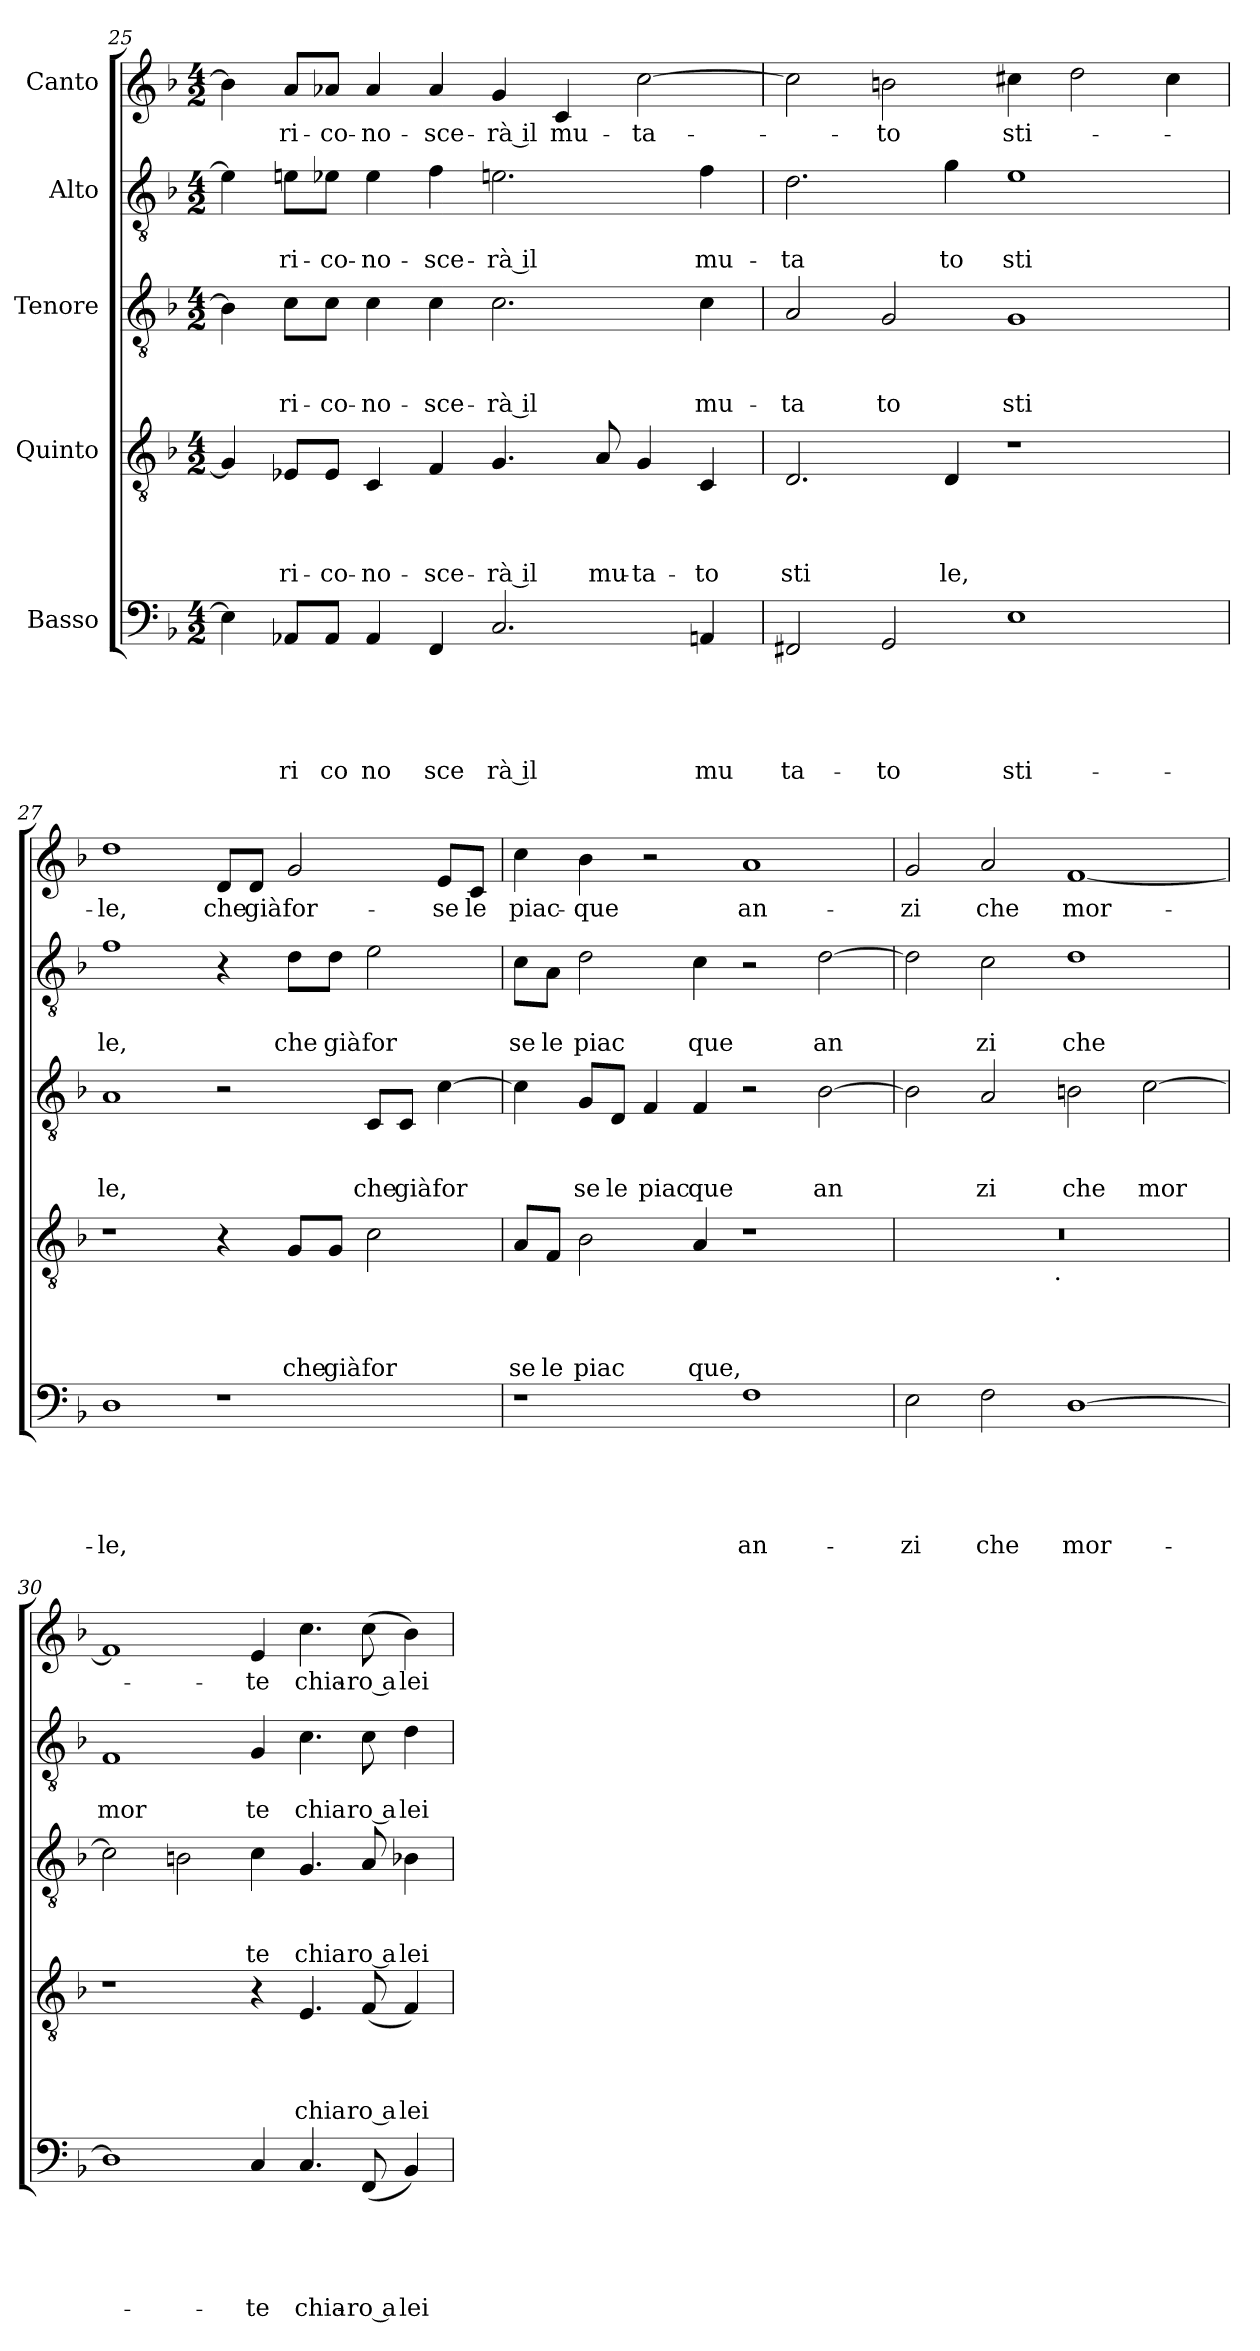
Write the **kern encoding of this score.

**kern	**text	**text	**text	**text	**text	**kern	**text	**text	**text	**text	**kern	**text	**text	**text	**kern	**text	**text	**kern	**text
*part5	*part5	*part5	*part5	*part5	*part5	*part4	*part4	*part4	*part4	*part4	*part3	*part3	*part3	*part3	*part2	*part2	*part2	*part1	*part1
*staff5	*staff5	*staff5	*staff5	*staff5	*staff5	*staff4	*staff4	*staff4	*staff4	*staff4	*staff3	*staff3	*staff3	*staff3	*staff2	*staff2	*staff2	*staff1	*staff1
*I"Basso	*	*	*	*	*	*I"Quinto	*	*	*	*	*I"Tenore	*	*	*	*I"Alto	*	*	*I"Canto	*
*clefF4	*	*	*	*	*	*clefGv2	*	*	*	*	*clefGv2	*	*	*	*clefGv2	*	*	*clefG2	*
*k[b-]	*	*	*	*	*	*k[b-]	*	*	*	*	*k[b-]	*	*	*	*k[b-]	*	*	*k[b-]	*
*F:	*	*	*	*	*	*F:	*	*	*	*	*F:	*	*	*	*F:	*	*	*F:	*
*M4/2	*	*	*	*	*	*M4/2	*	*	*	*	*M4/2	*	*	*	*M4/2	*	*	*M4/2	*
=25	=25	=25	=25	=25	=25	=25	=25	=25	=25	=25	=25	=25	=25	=25	=25	=25	=25	=25	=25
4E-\]	.	.	.	.	.	4G/]	.	.	.	.	4B-\]	.	.	.	4e-\]	.	.	4b-\]	.
!	!	!	!	!	!LO:LY:b	!	!	!	!	!LO:LY:b	!	!	!	!LO:LY:b	!	!	!LO:LY:b	!	!LO:LY:b
8AA-X/L	.	.	.	.	ri	8E-X/L	.	.	.	ri-	8c\L	.	.	ri-	8e\L	.	ri-	8a/L	ri-
!	!	!	!	!	!LO:LY:b	!	!	!	!	!LO:LY:b	!	!	!	!LO:LY:b	!	!	!LO:LY:b	!	!LO:LY:b
8AA-/J	.	.	.	.	co	8E-/J	.	.	.	-co-	8c\J	.	.	-co-	8e-X\J	.	-co-	8a-X/J	-co-
!	!	!	!	!	!LO:LY:b	!	!	!	!	!LO:LY:b	!	!	!	!LO:LY:b	!	!	!LO:LY:b	!	!LO:LY:b
4AA-/	.	.	.	.	no	4C/	.	.	.	-no-	4c\	.	.	-no-	4e-\	.	-no-	4a-/	-no-
!	!	!	!	!	!LO:LY:b	!	!	!	!	!LO:LY:b	!	!	!	!LO:LY:b	!	!	!LO:LY:b	!	!LO:LY:b
4FF/	.	.	.	.	sce	4F/	.	.	.	-sce-	4c\	.	.	-sce-	4f\	.	-sce-	4a-/	-sce-
!	!	!	!	!	!LO:LY:b:rj	!	!	!	!	!LO:LY:b:rj	!	!	!	!LO:LY:b:rj	!	!	!LO:LY:b:rj	!	!LO:LY:b:rj
2.C/	.	.	.	.	rà il	4.G/	.	.	.	-rà il	2.c\	.	.	-rà il	2.en\	.	-rà il	4g/	-rà il
!	!	!	!	!	!	!	!	!	!	!	!	!	!	!	!	!	!	!	!LO:LY:b
.	.	.	.	.	.	.	.	.	.	.	.	.	.	.	.	.	.	4c/	mu-
!	!	!	!	!	!	!	!	!	!	!LO:LY:b	!	!	!	!	!	!	!	!	!
.	.	.	.	.	.	8A/	.	.	.	mu-	.	.	.	.	.	.	.	.	.
!	!	!	!	!	!	!	!	!	!	!LO:LY:b	!	!	!	!	!	!	!	!	!LO:LY:b
.	.	.	.	.	.	4G/	.	.	.	-ta-	.	.	.	.	.	.	.	[>2cc\	-ta-
!	!	!	!	!	!LO:LY:b	!	!	!	!	!LO:LY:b	!	!	!	!LO:LY:b	!	!	!LO:LY:b	!	!
4AAn/	.	.	.	.	mu	4C/	.	.	.	-to	4c\	.	.	mu-	4f\	.	mu-	.	.
!!LO:PB:g=z
=26	=26	=26	=26	=26	=26	=26	=26	=26	=26	=26	=26	=26	=26	=26	=26	=26	=26	=26	=26
!	!	!	!	!	!LO:LY:b	!	!	!	!	!LO:LY:b	!	!	!	!LO:LY:b	!	!	!LO:LY:b	!	!
2FF#X/	.	.	.	.	ta-	2.D/	.	.	.	sti	2A/	.	.	-ta	2.d\	.	-ta	2cc\]	.
!	!	!	!	!	!LO:LY:b	!	!	!	!	!	!	!	!	!LO:LY:b	!	!	!	!	!LO:LY:b
2GG/	.	.	.	.	-to	.	.	.	.	.	2G/	.	.	to	.	.	.	2bn\	-to
!	!	!	!	!	!	!	!	!	!	!LO:LY:b	!	!	!	!	!	!	!LO:LY:b	!	!
.	.	.	.	.	.	4D/	.	.	.	le,	.	.	.	.	4g\	.	to	.	.
!	!	!	!	!	!LO:LY:b	!	!	!	!	!	!	!	!	!LO:LY:b	!	!	!LO:LY:b	!	!LO:LY:b
1E	.	.	.	.	sti-	1r	.	.	.	.	1G	.	.	sti	1e	.	sti	4cc#X\	sti-
.	.	.	.	.	.	.	.	.	.	.	.	.	.	.	.	.	.	2dd\	.
.	.	.	.	.	.	.	.	.	.	.	.	.	.	.	.	.	.	4cc#\	.
=27	=27	=27	=27	=27	=27	=27	=27	=27	=27	=27	=27	=27	=27	=27	=27	=27	=27	=27	=27
!	!	!	!	!	!LO:LY:b	!	!	!	!	!	!	!	!	!LO:LY:b	!	!	!LO:LY:b	!	!LO:LY:b
1D	.	.	.	.	-le,	1r	.	.	.	.	1A	.	.	le,	1f	.	le,	1dd	-le,
!	!	!	!	!	!	!	!	!	!	!	!	!	!	!	!	!	!	!	!LO:LY:b
1r	.	.	.	.	.	4r	.	.	.	.	2r	.	.	.	4r	.	.	8d/L	che
!	!	!	!	!	!	!	!	!	!	!	!	!	!	!	!	!	!	!	!LO:LY:b
.	.	.	.	.	.	.	.	.	.	.	.	.	.	.	.	.	.	8d/J	già
!	!	!	!	!	!	!	!	!	!	!LO:LY:b	!	!	!	!	!	!	!LO:LY:b	!	!LO:LY:b
.	.	.	.	.	.	8G/L	.	.	.	che	.	.	.	.	8d\L	.	che	2g/	for-
!	!	!	!	!	!	!	!	!	!	!LO:LY:b	!	!	!	!	!	!	!LO:LY:b	!	!
.	.	.	.	.	.	8G/J	.	.	.	già	.	.	.	.	8d\J	.	già	.	.
!	!	!	!	!	!	!	!	!	!	!LO:LY:b	!	!	!	!LO:LY:b	!	!	!LO:LY:b	!	!
.	.	.	.	.	.	2c\	.	.	.	for	8C/L	.	.	che	2e\	.	for	.	.
!	!	!	!	!	!	!	!	!	!	!	!	!	!	!LO:LY:b	!	!	!	!	!
.	.	.	.	.	.	.	.	.	.	.	8C/J	.	.	già	.	.	.	.	.
!	!	!	!	!	!	!	!	!	!	!	!	!	!	!LO:LY:b	!	!	!	!	!LO:LY:b
.	.	.	.	.	.	.	.	.	.	.	[>4c\	.	.	for	.	.	.	8e/L	-se
!	!	!	!	!	!	!	!	!	!	!	!	!	!	!	!	!	!	!	!LO:LY:b
.	.	.	.	.	.	.	.	.	.	.	.	.	.	.	.	.	.	8c/J	le
=28	=28	=28	=28	=28	=28	=28	=28	=28	=28	=28	=28	=28	=28	=28	=28	=28	=28	=28	=28
!	!	!	!	!	!	!	!	!	!	!LO:LY:b	!	!	!	!	!	!	!LO:LY:b	!	!LO:LY:b
1r	.	.	.	.	.	8A/L	.	.	.	se	4c\]	.	.	.	8c\L	.	se	4cc\	piac-
!	!	!	!	!	!	!	!	!	!	!LO:LY:b	!	!	!	!	!	!	!LO:LY:b	!	!
.	.	.	.	.	.	8F/J	.	.	.	le	.	.	.	.	8A\J	.	le	.	.
!	!	!	!	!	!	!	!	!	!	!LO:LY:b	!	!	!	!LO:LY:b	!	!	!LO:LY:b	!	!LO:LY:b
.	.	.	.	.	.	2B-\	.	.	.	piac	8G/L	.	.	se	2d\	.	piac	4b-\	-que
!	!	!	!	!	!	!	!	!	!	!	!	!	!	!LO:LY:b	!	!	!	!	!
.	.	.	.	.	.	.	.	.	.	.	8D/J	.	.	le	.	.	.	.	.
!	!	!	!	!	!	!	!	!	!	!	!	!	!	!LO:LY:b	!	!	!	!	!
.	.	.	.	.	.	.	.	.	.	.	4F/	.	.	piac	.	.	.	2r	.
!	!	!	!	!	!	!	!	!	!	!LO:LY:b	!	!	!	!LO:LY:b	!	!	!LO:LY:b	!	!
.	.	.	.	.	.	4A/	.	.	.	que,	4F/	.	.	que	4c\	.	que	.	.
!	!	!	!	!	!LO:LY:b	!	!	!	!	!	!	!	!	!	!	!	!	!	!LO:LY:b
1F	.	.	.	.	an-	1r	.	.	.	.	2r	.	.	.	2r	.	.	1a	an-
!	!	!	!	!	!	!	!	!	!	!	!	!	!	!LO:LY:b	!	!	!LO:LY:b	!	!
.	.	.	.	.	.	.	.	.	.	.	[>2B-\	.	.	an	[>2d\	.	an	.	.
=29	=29	=29	=29	=29	=29	=29	=29	=29	=29	=29	=29	=29	=29	=29	=29	=29	=29	=29	=29
!	!	!	!	!	!LO:LY:b	!	!	!	!	!	!	!	!	!	!	!	!	!	!LO:LY:b
*	*	*	*	*	*	*^	*	*	*	*	*	*	*	*	*	*	*	*	*
2E\	.	.	.	.	-zi	0r	2ryy	.	.	.	.	2B-\]	.	.	.	2d\]	.	.	2g/	-zi
!	!	!	!	!	!LO:LY:b	!	!	!	!	!	!	!	!	!	!LO:LY:b	!	!	!LO:LY:b	!	!LO:LY:b
2F\	.	.	.	.	che	.	4...ryy	.	.	.	.	2A/	.	.	zi	2c\	.	zi	2a/	che
!	!	!	!	!	!	!	!LO:TX:b:t=.	!	!	!	!	!	!	!	!	!	!	!	!	!
.	.	.	.	.	.	.	1ryy	.	.	.	.	.	.	.	.	.	.	.	.	.
!	!	!	!	!	!LO:LY:b	!	!	!	!	!	!	!	!	!	!LO:LY:b	!	!	!LO:LY:b	!	!LO:LY:b
[>1D	.	.	.	.	mor-	.	.	.	.	.	.	2Bn\	.	.	che	1d	.	che	[<1f	mor-
!	!	!	!	!	!	!	!	!	!	!	!	!	!	!	!LO:LY:b	!	!	!	!	!
.	.	.	.	.	.	.	.	.	.	.	.	[>2c\	.	.	mor	.	.	.	.	.
.	.	.	.	.	.	.	32ryy	.	.	.	.	.	.	.	.	.	.	.	.	.
=30	=30	=30	=30	=30	=30	=30	=30	=30	=30	=30	=30	=30	=30	=30	=30	=30	=30	=30	=30	=30
!	!	!	!	!	!	!	!	!	!	!	!	!	!	!	!	!	!	!LO:LY:b	!	!
*	*	*	*	*	*	*v	*v	*	*	*	*	*	*	*	*	*	*	*	*	*
1D]	.	.	.	.	.	1r	.	.	.	.	2c\]	.	.	.	1F	.	mor	1f]	.
.	.	.	.	.	.	.	.	.	.	.	2Bn\	.	.	.	.	.	.	.	.
!	!	!	!	!	!LO:LY:b	!	!	!	!	!	!	!	!	!LO:LY:b	!	!	!LO:LY:b	!	!LO:LY:b
4C/	.	.	.	.	-te	4r	.	.	.	.	4c\	.	.	te	4G/	.	te	4e/	-te
!	!	!	!	!	!LO:LY:b	!	!	!	!	!LO:LY:b	!	!	!	!LO:LY:b	!	!	!LO:LY:b	!	!LO:LY:b
4.C/	.	.	.	.	chia-	4.E/	.	.	.	chia	4.G/	.	.	chia	4.c\	.	chia	4.cc\	chia-
!	!	!	!	!	!LO:LY:b:rj	!	!	!	!	!LO:LY:b:rj	!	!	!	!LO:LY:b:rj	!	!	!LO:LY:b:rj	!	!LO:LY:b:rj
(<8FF/	.	.	.	.	-ro a	(<8F/	.	.	.	ro a	8A/	.	.	ro a	8c\	.	ro a	(<8cc\	-ro a
!	!	!	!	!	!LO:LY:b	!	!	!	!	!LO:LY:b	!	!	!	!LO:LY:b	!	!	!LO:LY:b	!	!LO:LY:b
4BB-/)	.	.	.	.	lei	4F/)	.	.	.	lei	4B-X\	.	.	lei	4d\	.	lei	4b-\)	lei
=	=	=	=	=	=	=	=	=	=	=	=	=	=	=	=	=	=	=	=
*-	*-	*-	*-	*-	*-	*-	*-	*-	*-	*-	*-	*-	*-	*-	*-	*-	*-	*-	*-
